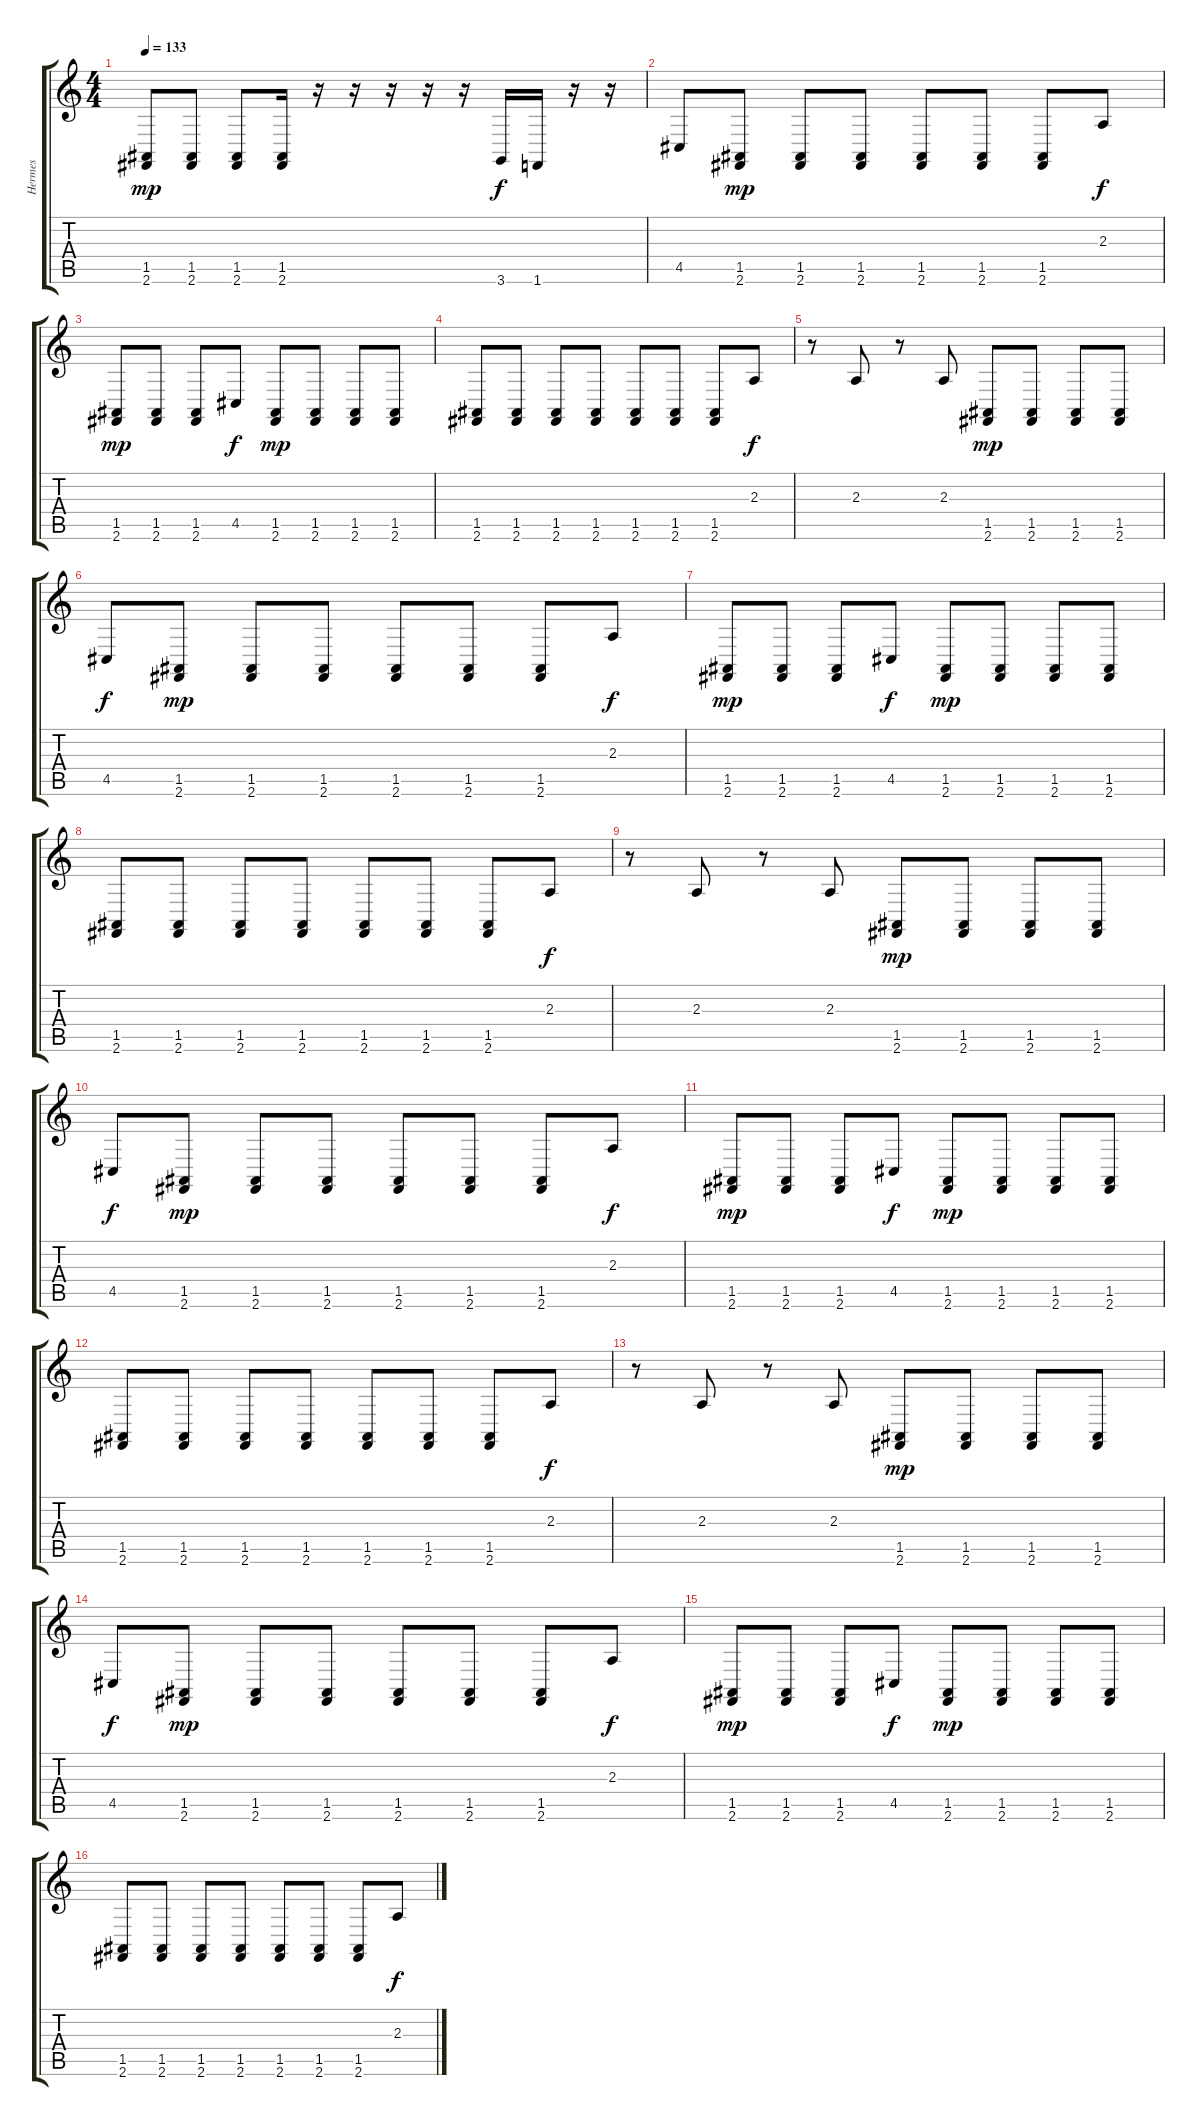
\track ("Hermes" "Hermes") {instrument melodictom}
\staff {score tabs}
\tuning (E4 B3 G3 D3 A2 E2) {hide}
\ts (4 4)
\tempo 133
\clef g2
\ks c
(1.5 2.6).8{dy mp} (1.5 2.6).8 (1.5 2.6).8 (1.5 2.6).16 r.16 r.16 r.16 r.16 r.16 3.6.16{dy f} 1.6.16 r.16 r.16 |
4.5.8 (1.5 2.6).8{dy mp} (1.5 2.6).8 (1.5 2.6).8 (1.5 2.6).8 (1.5 2.6).8 (1.5 2.6).8 2.3.8{dy f} |
(1.5 2.6).8{dy mp} (1.5 2.6).8 (1.5 2.6).8 4.5.8{dy f} (1.5 2.6).8{dy mp} (1.5 2.6).8 (1.5 2.6).8 (1.5 2.6).8 |
(1.5 2.6).8 (1.5 2.6).8 (1.5 2.6).8 (1.5 2.6).8 (1.5 2.6).8 (1.5 2.6).8 (1.5 2.6).8 2.3.8{dy f} |
r.8 2.3.8 r.8 2.3.8 (1.5 2.6).8{dy mp} (1.5 2.6).8 (1.5 2.6).8 (1.5 2.6).8 |
4.5.8{dy f} (1.5 2.6).8{dy mp} (1.5 2.6).8 (1.5 2.6).8 (1.5 2.6).8 (1.5 2.6).8 (1.5 2.6).8 2.3.8{dy f} |
(1.5 2.6).8{dy mp} (1.5 2.6).8 (1.5 2.6).8 4.5.8{dy f} (1.5 2.6).8{dy mp} (1.5 2.6).8 (1.5 2.6).8 (1.5 2.6).8 |
(1.5 2.6).8 (1.5 2.6).8 (1.5 2.6).8 (1.5 2.6).8 (1.5 2.6).8 (1.5 2.6).8 (1.5 2.6).8 2.3.8{dy f} |
r.8 2.3.8 r.8 2.3.8 (1.5 2.6).8{dy mp} (1.5 2.6).8 (1.5 2.6).8 (1.5 2.6).8 |
4.5.8{dy f} (1.5 2.6).8{dy mp} (1.5 2.6).8 (1.5 2.6).8 (1.5 2.6).8 (1.5 2.6).8 (1.5 2.6).8 2.3.8{dy f} |
(1.5 2.6).8{dy mp} (1.5 2.6).8 (1.5 2.6).8 4.5.8{dy f} (1.5 2.6).8{dy mp} (1.5 2.6).8 (1.5 2.6).8 (1.5 2.6).8 |
(1.5 2.6).8 (1.5 2.6).8 (1.5 2.6).8 (1.5 2.6).8 (1.5 2.6).8 (1.5 2.6).8 (1.5 2.6).8 2.3.8{dy f} |
r.8 2.3.8 r.8 2.3.8 (1.5 2.6).8{dy mp} (1.5 2.6).8 (1.5 2.6).8 (1.5 2.6).8 |
4.5.8{dy f} (1.5 2.6).8{dy mp} (1.5 2.6).8 (1.5 2.6).8 (1.5 2.6).8 (1.5 2.6).8 (1.5 2.6).8 2.3.8{dy f} |
(1.5 2.6).8{dy mp} (1.5 2.6).8 (1.5 2.6).8 4.5.8{dy f} (1.5 2.6).8{dy mp} (1.5 2.6).8 (1.5 2.6).8 (1.5 2.6).8 |
(1.5 2.6).8 (1.5 2.6).8 (1.5 2.6).8 (1.5 2.6).8 (1.5 2.6).8 (1.5 2.6).8 (1.5 2.6).8 2.3.8{dy f}
